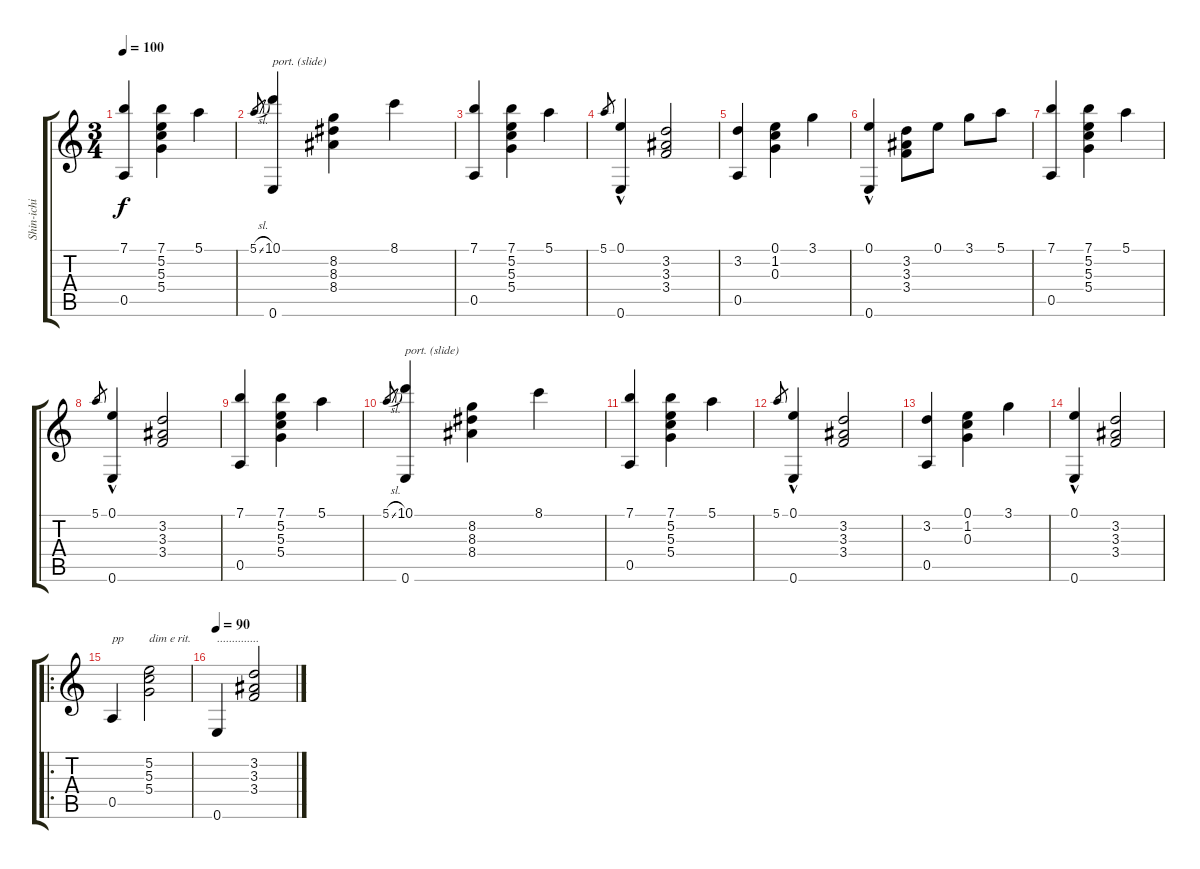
\track ("Shin-ichi Fukuda" "Shin-ichi ") {instrument acousticguitarnylon}
\staff {score tabs}
\tuning (E4 B3 G3 D3 A2 E2) {hide}
\ts (3 4)
\tempo 100
\clef g2
\ks c
(7.1 0.5).4{dy f} (7.1 5.2 5.3 5.4).4 5.1.4 |
5.1{sl}.8{gr} (10.1 0.6).4{txt "port. (slide)"} (8.2 8.3 8.4).4 8.1.4 |
(7.1 0.5).4 (7.1 5.2 5.3 5.4).4 5.1.4 |
5.1.8{gr} (0.1{hac} 0.6).4 (3.2 3.3 3.4).2 |
(3.2 0.5).4 (0.1 1.2 0.3).4 3.1.4 |
(0.1{hac} 0.6).4 (3.2 3.3 3.4).8 0.1.8 3.1.8 5.1.8 |
(7.1 0.5).4 (7.1 5.2 5.3 5.4).4 5.1.4 |
5.1.8{gr} (0.1{hac} 0.6).4 (3.2 3.3 3.4).2 |
(7.1 0.5).4 (7.1 5.2 5.3 5.4).4 5.1.4 |
5.1{sl}.8{gr} (10.1 0.6).4{txt "port. (slide)"} (8.2 8.3 8.4).4 8.1.4 |
(7.1 0.5).4 (7.1 5.2 5.3 5.4).4 5.1.4 |
5.1.8{gr} (0.1{hac} 0.6).4 (3.2 3.3 3.4).2 |
(3.2 0.5).4 (0.1 1.2 0.3).4 3.1.4 |
(0.1{hac} 0.6).4 (3.2 3.3 3.4).2 |
\ro
0.5.4{txt "pp"} (5.2 5.3 5.4).2{txt "dim e rit."} |
\tempo 90
0.6.4{txt ".............."} (3.2 3.3 3.4).2
